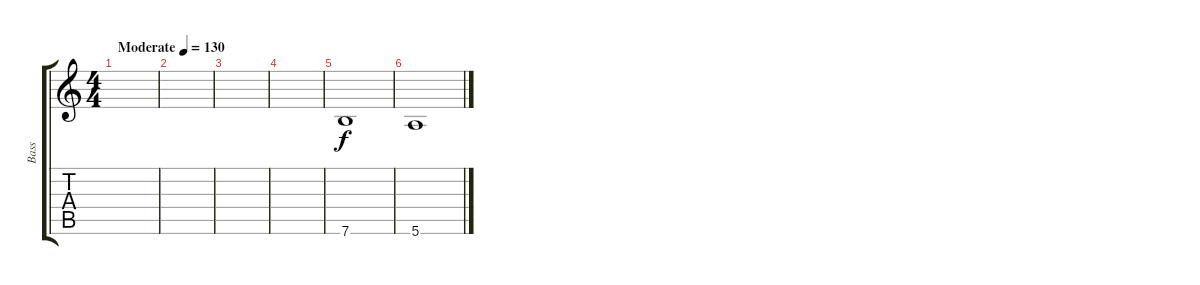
\track ("Bass" "Bass") {instrument fretlessbass}
\staff {score tabs}
\tuning (E4 B3 G3 D3 A2 E2) {hide}
\ts (4 4)
\tempo (130 "Moderate")
\clef g2
\ks c
|
|
|
|
7.6.1 |
5.6.1
